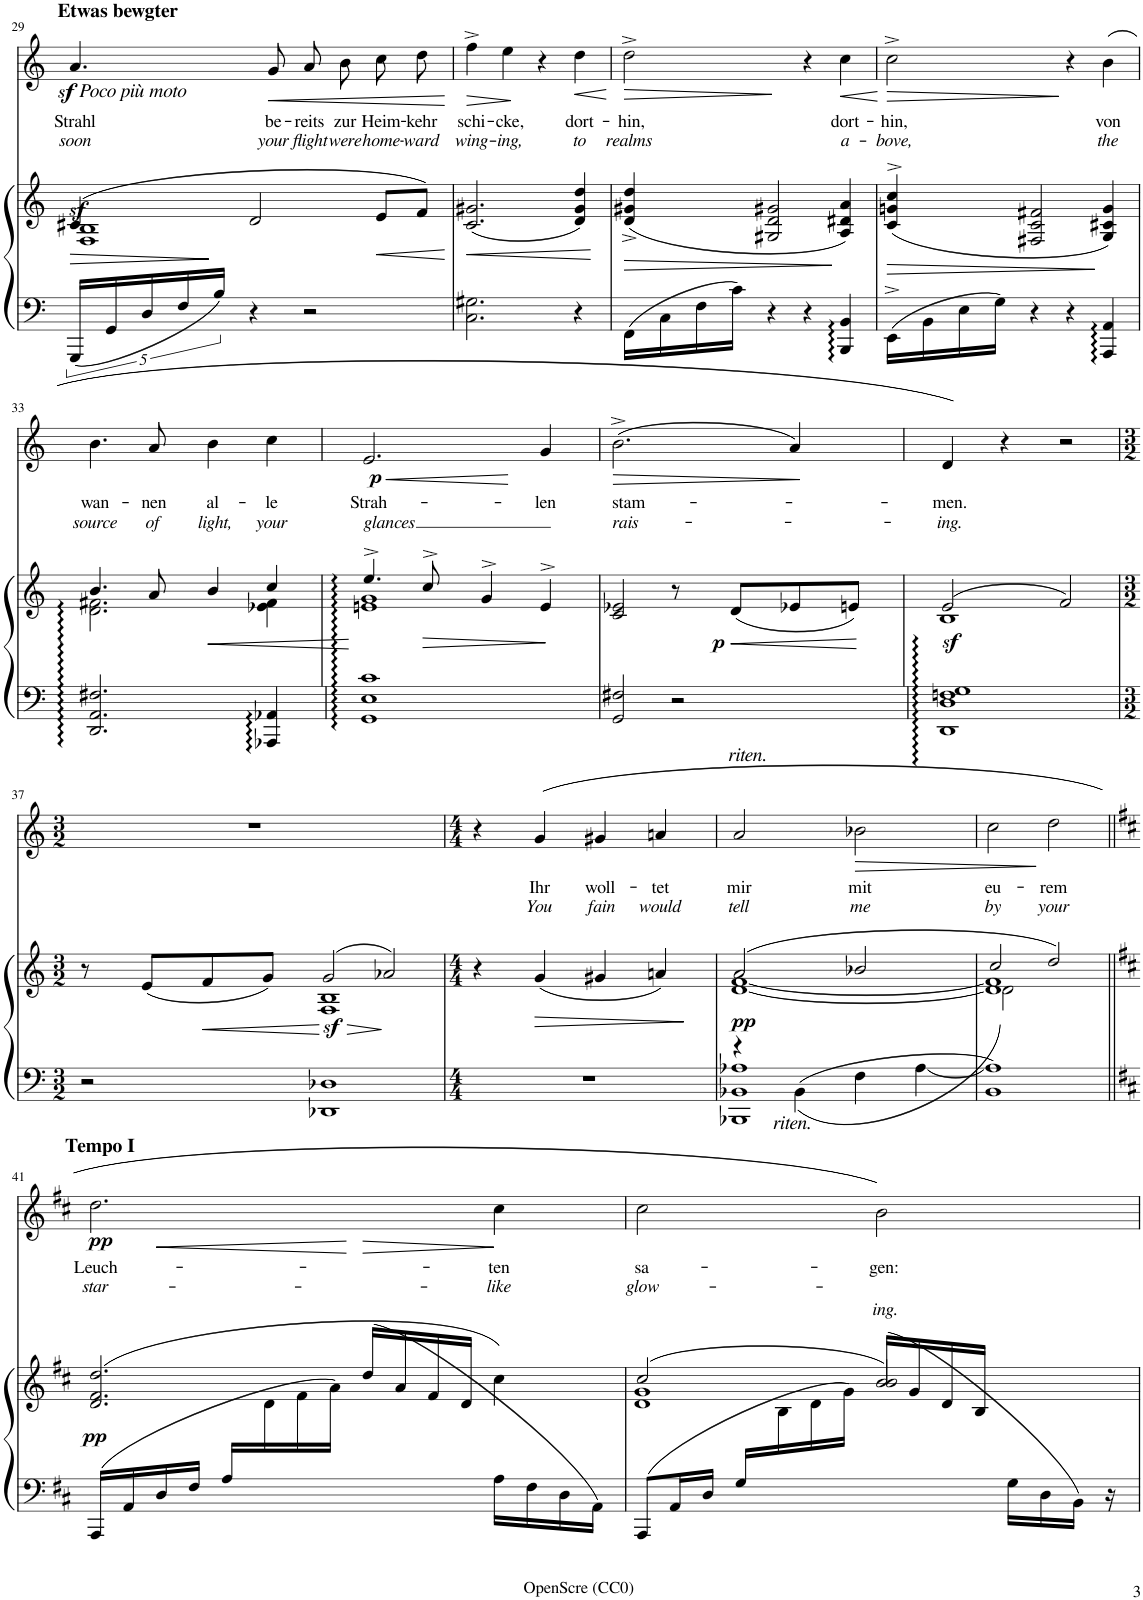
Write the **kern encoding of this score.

**kern	**kern	**dynam	**kern	**text	**text	**dynam
*part2	*part2	*part2	*part1	*part1	*part1	*part1
*staff3	*staff2	*staff2/3	*staff1	*staff1	*staff1	*staff1
*I"Piano	*	*	*I"Gesang Voice	*	*	*
*I'Pno	*	*	*	*	*	*
!!LO:PB:g=z
*clefF4	*clefG2	*	*clefG2	*	*	*
*k[]	*k[]	*	*k[]	*	*	*
*M4/4	*M4/4	*	*M4/4	*	*	*
=29	=29	=29	=29	=29	=29	=29
!	!	!	!LO:TX:a:B:t=Etwas bewgter	!	!	!
!	!	!	!LO:TX:b:i:t=Poco più moto	!	!	!
!	!	!LO:HP:b	!	!LO:LY:b	!LO:LY:b	!
*	*^	*	*	*	*	*
!	!	!	!LO:DY:n=1:b	!	!	!	!
20GGG/LL	(4c#X/	1F 1B	> sf	4.az</	Strahl	soon	.
20GG/	.	.	.	.	.	.	.
20D/	.	.	.	.	.	.	.
20F/	.	.	.	.	.	.	.
20B/JJ	.	.	.	.	.	.	.
4r	2d/	.	.	.	.	.	.
!	!	!	!	!	!LO:LY:b	!LO:LY:b	!LO:HP:b
.	.	.	.	8g/	be-	your	<
!	!	!	!	!	!LO:LY:b	!LO:LY:b	!
2r	.	.	.	8a/L	-reits	flight	.
!	!	!	!	!	!LO:LY:b	!LO:LY:b	!
.	.	.	.	8b/J	zur	were	.
!	!	!	!LO:HP:b	!	!LO:LY:b	!LO:LY:b	!
.	8e/L	.	<	8cc\L	Heim-	home-	.
!	!	!	!	!	!LO:LY:b	!LO:LY:b	!
.	8f/J)	.	.	8dd\J	-kehr	-ward	.
*	*v	*v	*	*	*	*	*
.	.	]	.	.	.	[
=30	=30	=30	=30	=30	=30	=30
!	!	!LO:HP:b	!	!LO:LY:b	!LO:LY:b	!LO:HP:b
2.C\ 2.G#X\	(2.c/ 2.g#X/	<	4ff^\	schi-	wing-	>
!	!	!	!	!LO:LY:b	!LO:LY:b	!
.	.	.	4ee\	-cke,	-ing,	]
.	.	.	4r	.	.	.
!	!	!	!	!LO:LY:b	!LO:LY:b	!LO:HP:b
4r	4d/ 4g#/ 4dd/)	[	4dd\	dort-	to	<
.	.	.	.	.	.	[
=31	=31	=31	=31	=31	=31	=31
!	!	!LO:HP:b	!	!LO:LY:b	!LO:LY:b	!LO:HP:b
16FF\LL	(4d/^< 4g#X/^< 4dd/^<	>	2dd^\	-hin,	realms	>
16C\	.	.	.	.	.	.
16F\	.	.	.	.	.	.
16c\JJ	.	.	.	.	.	.
4r	2G#X/ 2d/ 2g#X/	.	.	.	.	.
4r	.	.	4r	.	.	]
!	!	!	!	!LO:LY:b	!LO:LY:b	!LO:HP:b
4BBB/ 4BB/	4A/ 4d#X/ 4a/)	[	4cc\	dort-	a-	<
.	.	.	.	.	.	[
=32	=32	=32	=32	=32	=32	=32
!	!	!LO:HP:b	!	!LO:LY:b	!LO:LY:b	!LO:HP:b
16EE^>\LL	(4c/^> 4gn/^> 4cc/^>	>	2cc^\	-hin,	-bove,	>
16BB\	.	.	.	.	.	.
16E\	.	.	.	.	.	.
16G\JJ	.	.	.	.	.	.
4r	2F#X/ 2c/ 2f#X/	.	.	.	.	.
4r	.	.	4r	.	.	]
!	!	!	!	!LO:LY:b	!LO:LY:b	!
4AAA/ 4AA/	4G/ 4c#X/ 4g/)	]	(4b\	von	the	.
!!LO:LB:g=z
=33	=33	=33	=33	=33	=33	=33
*	*^	*	*	*	*	*
!	!	!	!	!	!LO:LY:b	!LO:LY:b	!
2.DD/ 2.AA/ 2.F#X/	4.b/	2.d\ 2.f#X\	.	4.b\	wan-	source	.
!	!	!	!	!	!LO:LY:b	!LO:LY:b	!
.	8a/	.	.	8a/	-nen	of	.
!	!	!	!LO:HP:b	!	!LO:LY:b	!LO:LY:b	!
.	4b/	.	<	4b\	al-	light,	.
!	!	!	!	!	!LO:LY:b	!LO:LY:b	!
4AAA-X/ 4AA-X/	4cc/	4e-X\ 4f#\	]	4cc\	-le	your	.
=34	=34	=34	=34	=34	=34	=34	=34
!	!	!	!	!	!LO:LY:b	!LO:LY:b	!LO:HP:b
!	!	!	!	!	!	!	!LO:DY:n=1:b
1GG 1E 1c	4.ee^/	1en 1g	.	2.e/	Strah-	glances	< p
!	!	!	!LO:HP:b	!	!	!	!
.	8cc^/	.	>	.	.	.	.
.	4g^>/	.	.	.	.	.	.
!	!	!	!	!	!LO:LY:b	!	!
.	4e^>/	.	[	4g/	-len	.	.
*	*v	*v	*	*	*	*	*
.	.	.	.	.	.	[
=35	=35	=35	=35	=35	=35	=35
!	!	!	!	!LO:LY:b	!LO:LY:b	!LO:HP:b
2GG/ 2F#X/	2c/ 2e-X/	.	(2.b^\	stam-	rais-	>
2r	8r	.	.	.	.	.
!	!	!LO:HP:b	!	!	!	!
!	!	!LO:DY:n=1:b	!	!	!	!
.	(8d/L	< p	.	.	.	.
.	8e-X/	.	4a/)	.	.	]
.	8en/J)	]	.	.	.	.
=36	=36	=36	=36	=36	=36	=36
*	*^	*	*	*	*	*
!	!	!	!LO:DY:b	!	!LO:LY:b	!LO:LY:b	!
1DD 1D 1Fn 1G	(2e/	1B	sf	4d/)	-men.	-ing.	.
.	.	.	.	4r	.	.	.
.	2f/)	.	.	2r	.	.	.
!!LO:LB:g=z
=37	=37	=37	=37	=37	=37	=37	=37
*M3/2	*M3/2	*	*	*M3/2	*	*	*
2r	8r	2ryy	.	1.r	.	.	.
.	(8e/L	.	.	.	.	.	.
!	!	!	!LO:HP:b	!	!	!	!
.	8f/	.	<	.	.	.	.
.	8g/J)	.	.	.	.	.	.
!	!	!	!LO:HP:n=1:b	!	!	!	!
!	!	!	!LO:DY:n=1:b	!	!	!	!
1DD-X 1D-X	(2g/	1F 1B	[ > sf	.	.	.	.
.	2a-X/)	.	[	.	.	.	.
*	*v	*v	*	*	*	*	*
=38	=38	=38	=38	=38	=38	=38
*M4/4	*M4/4	*	*M4/4	*	*	*
1r	4r	.	4r	.	.	.
!	!	!	!	!LO:LY:b	!LO:LY:b	!
.	(4g/	.	(4g/	Ihr	You	.
!	!	!	!	!LO:LY:b	!LO:LY:b	!
.	4g#X/	.	4g#X/	woll-	fain	.
!	!	!	!	!LO:LY:b	!LO:LY:b	!
.	4an/)	]	4an/	-tet	would	.
=39	=39	=39	=39	=39	=39	=39
*^	*^	*	*	*	*	*
!	!	!	!	!	!LO:TX:a:i:t=riten.	!	!	!
!	!	!	!	!LO:DY:b	!	!LO:LY:b	!LO:LY:b	!
4r	1BBB-X 1BB-X 1A-X	(2a/	[1d [1f	pp	2a/	mir	tell	.
!LO:TX:b:i:t=riten.	!	!	!	!	!	!	!	!
(4BB-\	.	.	.	.	.	.	.	.
!	!	!	!	!	!	!LO:LY:b	!LO:LY:b	!LO:HP:b
4F\	.	2b-X/	.	.	2b-X\	mit	me	>
[4A-\	.	.	.	.	.	.	.	.
*v	*v	*	*	*	*	*	*	*
*	*v	*v	*	*	*	*	*
.	.	.	.	.	.	]
=40	=40	=40	=40	=40	=40	=40
*	*^	*	*	*	*	*
*	*	*^	*	*	*	*	*
!	!	!	!	!	!	!LO:LY:b	!LO:LY:b	!
1BB 1A-]	2cc/	1d] 1f]	2d\)	.	2cc\	eu-	by	.
!	!	!	!	!	!	!LO:LY:b	!LO:LY:b	!
.	2dd/)	.	2ryy	.	2dd\	-rem	your	.
*	*v	*v	*v	*	*	*	*	*
!!LO:LB:g=z
=41||	=41||	=41||	=41||	=41||	=41||	=41||
*k[f#c#]	*k[f#c#]	*	*k[f#c#]	*	*	*
*	*^	*	*	*	*	*
*	*	*^	*	*	*	*	*
!	!	!	!	!	!LO:TX:a:B:t=Tempo I	!	!	!
!	!	!	!	!LO:DY:b	!	!LO:LY:b	!LO:LY:b	!LO:DY:b
*	*	*v	*v	*	*^	*	*	*
(16AAA/LL	(2.d/ 2.f#/ 2.dd/	16ryy	pp	2.dd\	8ryy	Leuch-	star-	pp
*	*v	*v	*	*	*	*	*	*
16AA/	.	.	.	.	.	.	.
!	!	!	!	!	!	!	!LO:HP:b
16D/	.	.	.	8ryy	.	.	<
16F#/JJ	.	.	.	.	.	.	.
16A/LL	.	.	.	4ryy	.	.	.
*	*^	*	*	*	*	*	*
4..ryy	.	16d\	.	.	.	.	.	.
.	.	16f#\	.	.	.	.	.	.
.	.	16a\JJ)	.	.	.	.	.	.
.	.	(16dd/LL	.	.	4ryy	.	.	[
.	.	16a/	.	.	.	.	.	.
.	.	16f#/	.	.	.	.	.	.
.	.	16d/JJ	.	.	.	.	.	.
!	!	!	!	!	!	!LO:LY:b	!LO:LY:b	!
16A\LL	4cc#\)	4ryy	.	4cc#\	4ryy	-ten	-like	.
16F#\	.	.	.	.	.	.	.	.
16D\	.	.	.	.	.	.	.	.
16AA\JJ)	.	.	.	.	.	.	.	.
*	*	*	*	*v	*v	*	*	*
=42	=42	=42	=42	=42	=42	=42	=42
*	*	*^	*	*	*	*	*
!	!	!	!	!	!	!LO:LY:b	!LO:LY:b	!
(8AAA/L	(2cc#/	1d 1g	16ryy	.	2cc#\	sa-	glow-	.
*	*	*v	*v	*	*	*	*	*
16AA/L	.	.	.	.	.	.	.
16D/JJ	.	.	.	.	.	.	.
16G/LL	.	.	.	.	.	.	.
*	*	*^	*	*	*	*	*
4..ryy	.	.	16B\	.	.	.	.	.
.	.	.	16d\	.	.	.	.	.
.	.	.	16g\JJ)	.	.	.	.	.
!	!LO:N:head=open	!	!LO:N:head=open	!	!	!LO:LY:b	!LO:LY:b	!
.	2b/)	.	(16b/LL	.	2b\)	-gen:	-ing.	.
.	.	.	16g/	.	.	.	.	.
.	.	.	16d/	.	.	.	.	.
.	.	.	16B/JJ	.	.	.	.	.
16G\LL	.	.	4ryy	.	.	.	.	.
16D\	.	.	.	.	.	.	.	.
16BB\JJ)	.	.	.	.	.	.	.	.
16r	.	.	.	.	.	.	.	.
*	*v	*v	*v	*	*	*	*	*
=	=	=	=	=	=	=
*-	*-	*-	*-	*-	*-	*-
